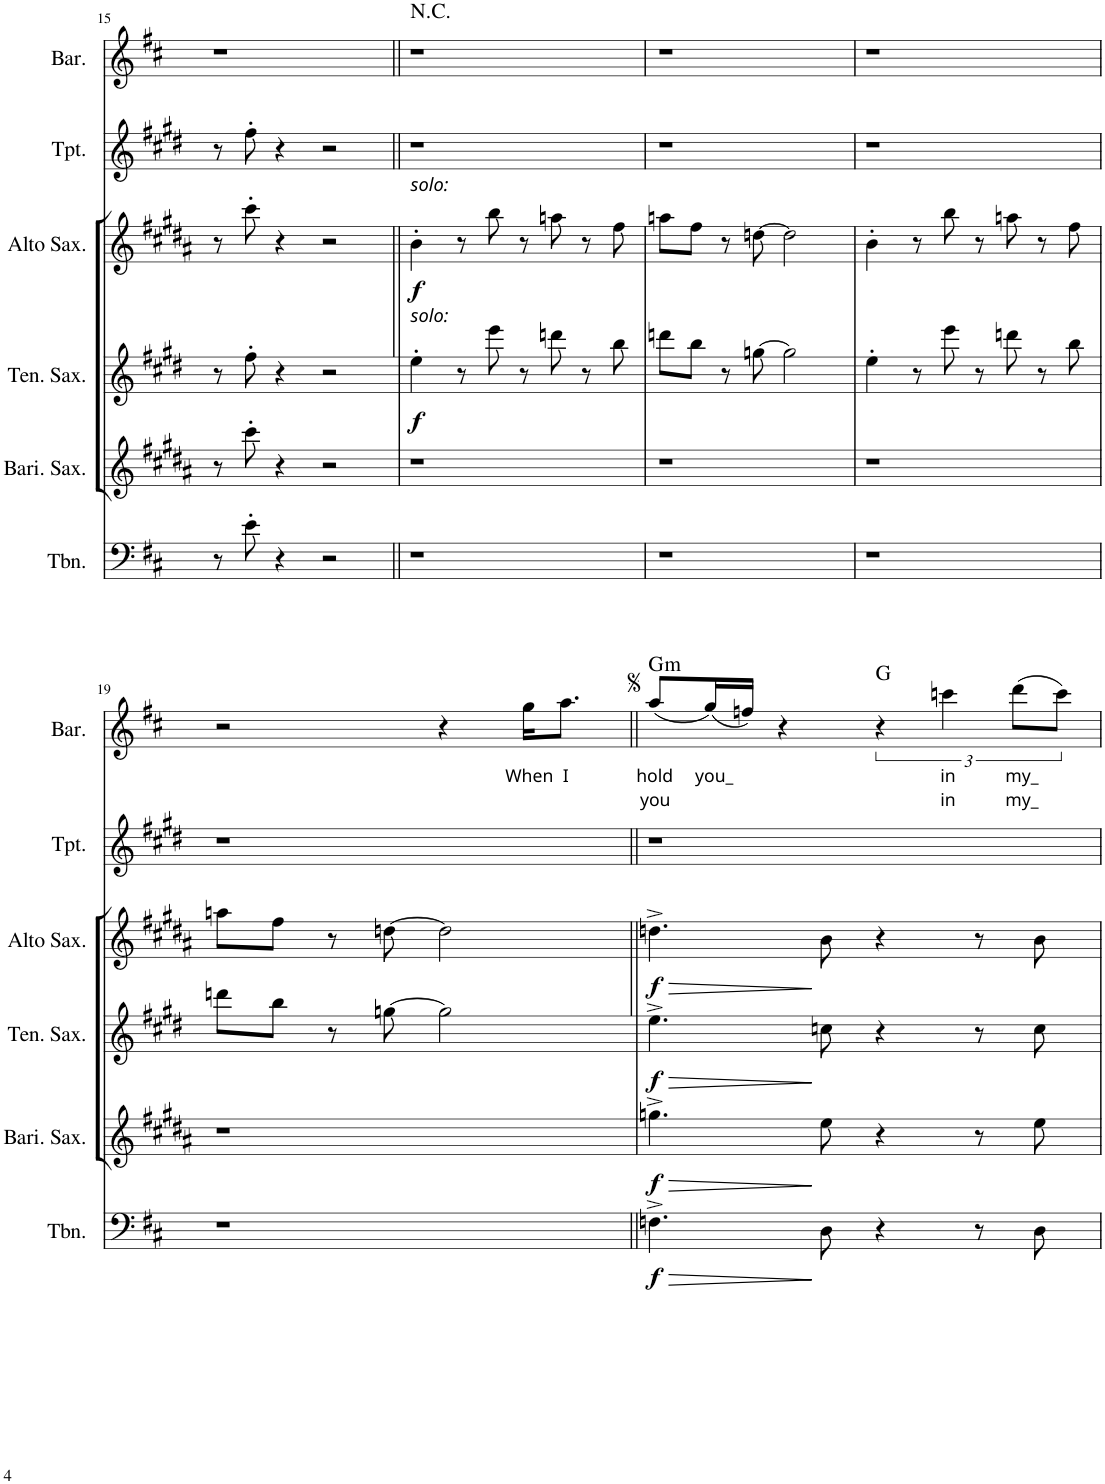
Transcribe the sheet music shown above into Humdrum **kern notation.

**kern	**dynam	**kern	**dynam	**kern	**dynam	**kern	**dynam	**kern	**kern	**text	**text	**harte
*part6	*part6	*part5	*part5	*part4	*part4	*part3	*part3	*part2	*part1	*part1	*part1	*part1
*staff6	*staff6	*staff5	*staff5	*staff4	*staff4	*staff3	*staff3	*staff2	*staff1	*staff1	*staff1	*
*I"Trombone	*	*I"Baritone Saxophone	*	*I"Tenor Saxophone	*	*I"Alto Saxophone	*	*I"Trumpet in Bb	*I"Baritone	*	*	*
*I'Tbn.	*	*I'Bari. Sax.	*	*I'Ten. Sax.	*	*I'Alto Sax.	*	*I'Tpt.	*I'Bar.	*	*	*
!!LO:PB:g=z
*clefF4	*	*clefG2	*	*clefG2	*	*clefG2	*	*clefG2	*clefG2	*	*	*
*	*	*Trd12c21	*	*Trd8c14	*	*Trd5c9	*	*Trd1c2	*	*	*	*
*k[f#c#]	*	*k[f#c#g#d#a#]	*	*k[f#c#g#d#]	*	*k[f#c#g#d#a#]	*	*k[f#c#g#d#]	*k[f#c#]	*	*	*
*D:	*	*B:	*	*E:	*	*B:	*	*E:	*D:	*	*	*
*M4/4	*	*M4/4	*	*M4/4	*	*M4/4	*	*M4/4	*M4/4	*	*	*
=15	=15	=15	=15	=15	=15	=15	=15	=15	=15	=15	=15	=15
8r	.	8r	.	8r	.	8r	.	8r	1r	.	.	.
8e'\	.	8ccc#'\	.	8ff#'\	.	8ccc#'\	.	8ff#'\	.	.	.	.
4r	.	4r	.	4r	.	4r	.	4r	.	.	.	.
2r	.	2r	.	2r	.	2r	.	2r	.	.	.	.
=16||	=16||	=16||	=16||	=16||	=16||	=16||	=16||	=16||	=16||	=16||	=16||	=16||
!	!	!	!	!	!	!LO:TX:a:i:t=solo&colon;	!	!	!	!	!	!
!	!	!	!	!LO:TX:a:i:t=solo&colon;	!	!	!	!	!	!	!	!
!	!	!	!	!	!LO:DY:b	!	!LO:DY:b	!	!	!	!	!LO:H:kt=N.C.
1r	.	1r	.	4ee'\	f	4b'\	f	1r	1r	.	.	N
.	.	.	.	8r	.	8r	.	.	.	.	.	.
.	.	.	.	8eee\	.	8bb\	.	.	.	.	.	.
.	.	.	.	8r	.	8r	.	.	.	.	.	.
.	.	.	.	8dddn\	.	8aan\	.	.	.	.	.	.
.	.	.	.	8r	.	8r	.	.	.	.	.	.
.	.	.	.	8bb\	.	8ff#\	.	.	.	.	.	.
=17	=17	=17	=17	=17	=17	=17	=17	=17	=17	=17	=17	=17
1r	.	1r	.	8dddn\L	.	8aan\L	.	1r	1r	.	.	.
.	.	.	.	8bb\J	.	8ff#\J	.	.	.	.	.	.
.	.	.	.	8r	.	8r	.	.	.	.	.	.
.	.	.	.	[8ggn\	.	[8ddn\	.	.	.	.	.	.
.	.	.	.	2gg\]	.	2dd\]	.	.	.	.	.	.
=18	=18	=18	=18	=18	=18	=18	=18	=18	=18	=18	=18	=18
1r	.	1r	.	4ee'\	.	4b'\	.	1r	1r	.	.	.
.	.	.	.	8r	.	8r	.	.	.	.	.	.
.	.	.	.	8eee\	.	8bb\	.	.	.	.	.	.
.	.	.	.	8r	.	8r	.	.	.	.	.	.
.	.	.	.	8dddn\	.	8aan\	.	.	.	.	.	.
.	.	.	.	8r	.	8r	.	.	.	.	.	.
.	.	.	.	8bb\	.	8ff#\	.	.	.	.	.	.
!!LO:LB:g=z
=19	=19	=19	=19	=19	=19	=19	=19	=19	=19	=19	=19	=19
1r	.	1r	.	8dddn\L	.	8aan\L	.	1r	2r	.	.	.
.	.	.	.	8bb\J	.	8ff#\J	.	.	.	.	.	.
.	.	.	.	8r	.	8r	.	.	.	.	.	.
.	.	.	.	[8ggn\	.	[8ddn\	.	.	.	.	.	.
.	.	.	.	2gg\]	.	2dd\]	.	.	4r	.	.	.
!	!	!	!	!	!	!	!	!	!	!LO:LY:b	!	!
.	.	.	.	.	.	.	.	.	16gg\KL	When	.	.
!	!	!	!	!	!	!	!	!	!	!LO:LY:b	!	!
.	.	.	.	.	.	.	.	.	8.aa\J	I	.	.
=20||	=20||	=20||	=20||	=20||	=20||	=20||	=20||	=20||	=20||	=20||	=20||	=20||
!	!LO:HP:b	!	!	!	!LO:HP:b	!	!LO:HP:b	!	!	!LO:LY:b	!LO:LY:b	!
!	!LO:DY:n=1:b	!	!LO:DY:b	!	!LO:DY:n=1:b	!	!LO:DY:n=1:b	!	!	!	!	!LO:H:kt=m
4.Fn^\	> f	4.ggn^\	f	4.ee^\	> f	4.ddn^\	> f	1r	(8aa/L	hold	you	G:min
!	!	!	!	!	!	!	!	!	!	!LO:LY:b	!	!
.	.	.	.	.	.	.	.	.	(16gg/L)	you_	.	.
.	.	.	.	.	.	.	.	.	16ffn/JJ)	.	.	.
.	.	.	.	.	.	.	.	.	4r	.	.	.
8D\	.	8ee\	.	8ccn\	.	8b\	]	.	.	.	.	.
4r	.	4r	.	4r	.	4r	.	.	6r	.	.	G:maj
!	!	!	!	!	!	!	!	!	!	!LO:LY:b	!LO:LY:b	!
.	.	.	.	.	.	.	.	.	6cccn\	in	in	.
8r	.	8r	.	8r	.	8r	.	.	.	.	.	.
!	!	!	!	!	!	!	!	!	!	!LO:LY:b	!LO:LY:b	!
.	.	.	.	.	.	.	.	.	(12ddd\L	my_	my_	.
8D\	.	8ee\	.	8cc\	.	8b\	.	.	.	.	.	.
.	.	.	.	.	.	.	.	.	12ccc\J)	.	.	.
.	]	.	.	.	]	.	.	.	.	.	.	.
=	=	=	=	=	=	=	=	=	=	=	=	=
*-	*-	*-	*-	*-	*-	*-	*-	*-	*-	*-	*-	*-
